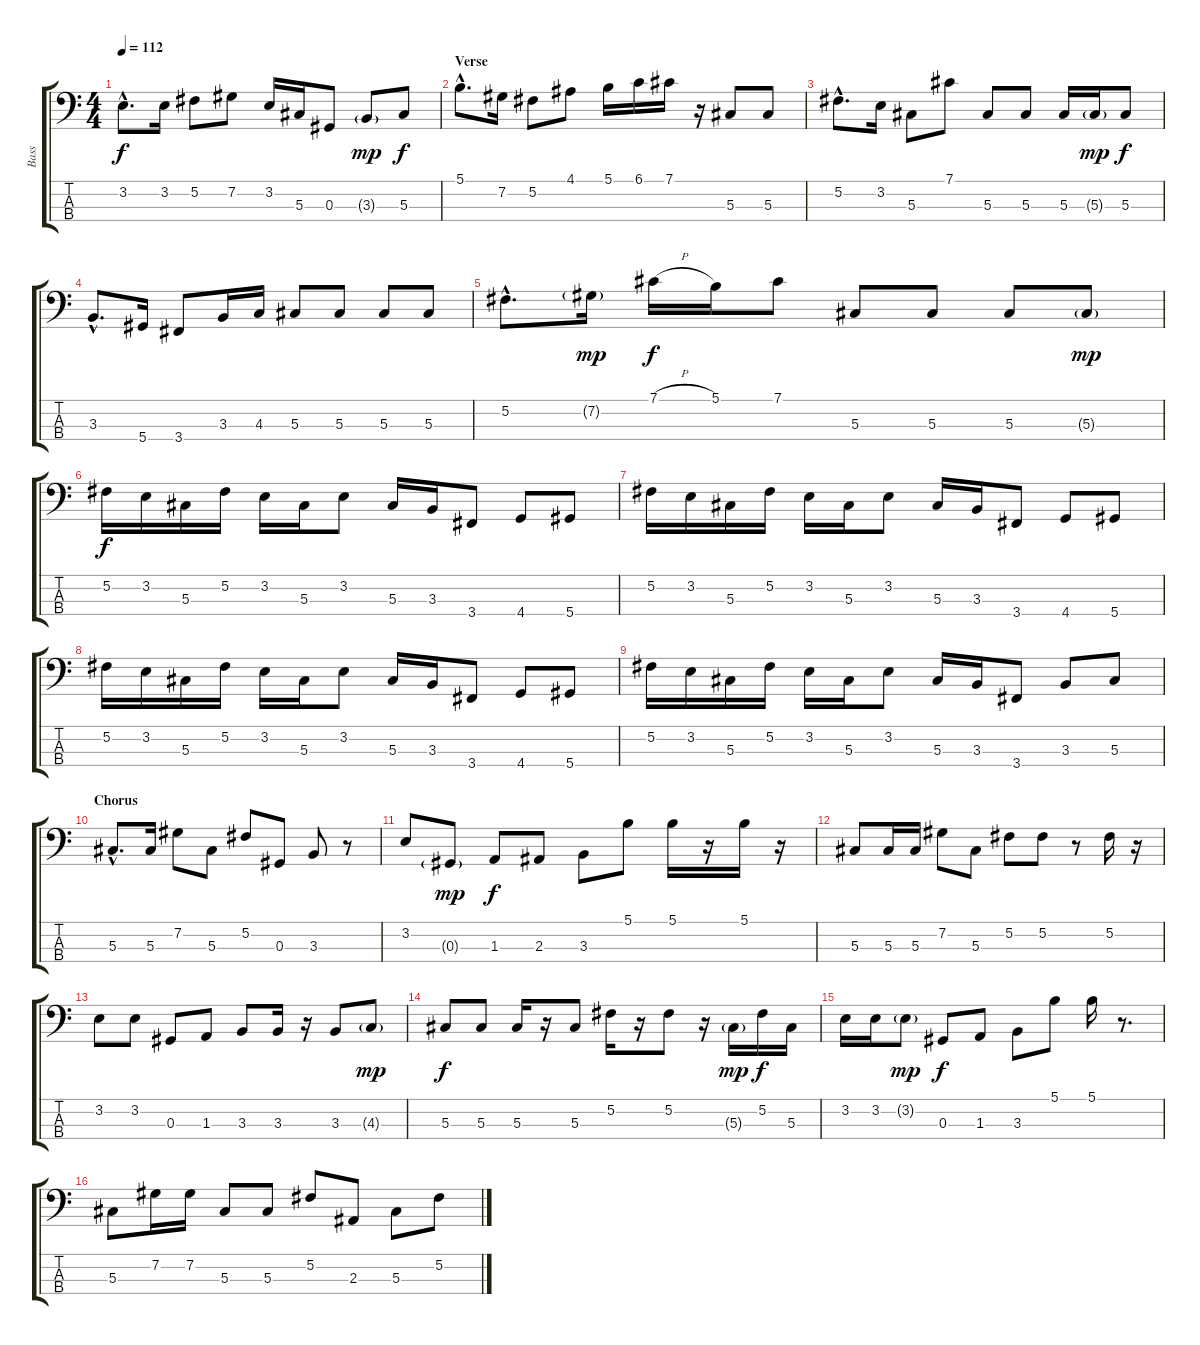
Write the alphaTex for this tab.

\track ("Bass" "Bass") {instrument electricbassfinger}
\staff {score tabs}
\tuning (Gb2 Db2 Ab1 Eb1) {hide}
\ts (4 4)
\tempo 112
\clef f4
\ks c
3.2{hac}.8{d dy f} 3.2.16 5.2.8 7.2.8 3.2.16 5.3.16 0.3.8 3.3{g}.8{dy mp} 5.3.8{dy f} |
\section ("" "Verse")
5.1{hac}.8{d} 7.2.16 5.2.8 4.1.8 5.1.16 6.1.16 7.1.16 r.16 5.3.8 5.3.8 |
5.2{hac}.8{d} 3.2.16 5.3.8 7.1.8 5.3.8 5.3.8 5.3.16 5.3{g}.16{dy mp} 5.3.8{dy f} |
3.3{hac}.8{d} 5.4.16 3.4.8 3.3.16 4.3.16 5.3.8 5.3.8 5.3.8 5.3.8 |
5.2{hac}.8{d} 7.2{g}.16{dy mp} 7.1{h}.16{dy f} 5.1.16 7.1.8 5.3.8 5.3.8 5.3.8 5.3{g}.8{dy mp} |
5.2.16{dy f} 3.2.16 5.3.16 5.2.16 3.2.16 5.3.16 3.2.8 5.3.16 3.3.16 3.4.8 4.4.8 5.4.8 |
5.2.16 3.2.16 5.3.16 5.2.16 3.2.16 5.3.16 3.2.8 5.3.16 3.3.16 3.4.8 4.4.8 5.4.8 |
5.2.16 3.2.16 5.3.16 5.2.16 3.2.16 5.3.16 3.2.8 5.3.16 3.3.16 3.4.8 4.4.8 5.4.8 |
5.2.16 3.2.16 5.3.16 5.2.16 3.2.16 5.3.16 3.2.8 5.3.16 3.3.16 3.4.8 3.3.8 5.3.8 |
\section ("" "Chorus")
5.3{hac}.8{d} 5.3.16 7.2.8 5.3.8 5.2.8 0.3.8 3.3.8 r.8 |
3.2.8 0.3{g}.8{dy mp} 1.3.8{dy f} 2.3.8 3.3.8 5.1.8 5.1.16 r.16 5.1.16 r.16 |
5.3.8 5.3.16 5.3.16 7.2.8 5.3.8 5.2.8 5.2.8 r.8 5.2.16 r.16 |
3.2.8 3.2.8 0.3.8 1.3.8 3.3.8 3.3.16 r.16 3.3.8 4.3{g}.8{dy mp} |
5.3.8{dy f} 5.3.8 5.3.16 r.16 5.3.8 5.2.16 r.16 5.2.8 r.16 5.3{g}.16{dy mp} 5.2.16{dy f} 5.3.16 |
3.2.16 3.2.16 3.2{g}.8{dy mp} 0.3.8{dy f} 1.3.8 3.3.8 5.1.8 5.1.16 r.8{d} |
5.3.8 7.2.16 7.2.16 5.3.8 5.3.8 5.2.8 2.3.8 5.3.8 5.2.8
